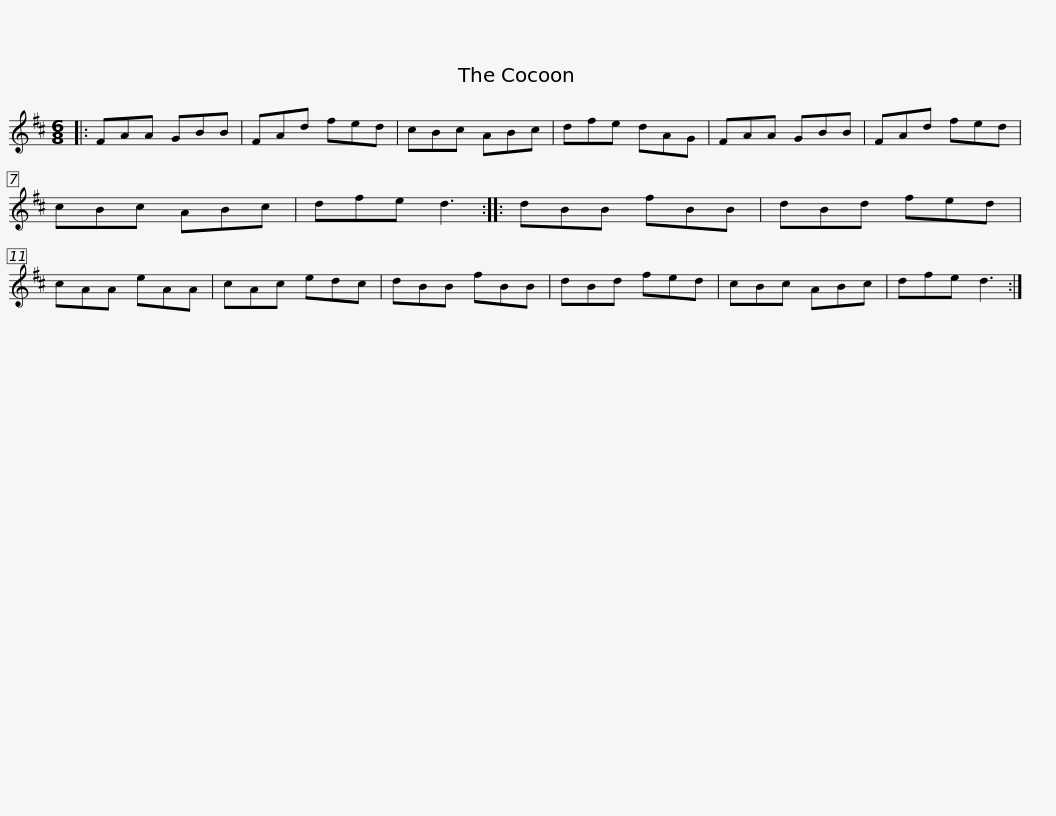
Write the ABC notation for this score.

X:1
L:1/8
M:6/8
I:linebreak $
K:D
V:1 treble
V:1
|: FAA GBB | FAd fed | cBc ABc | dfe dAG | FAA GBB | %5
 FAd fed | cBc ABc |$ dfe d3 :: dBB fBB | dBd fed | %10
 cAA eAA | cAc edc | dBB fBB | dBd fed |$ cBc ABc | %15
 dfe d3 :| %16
